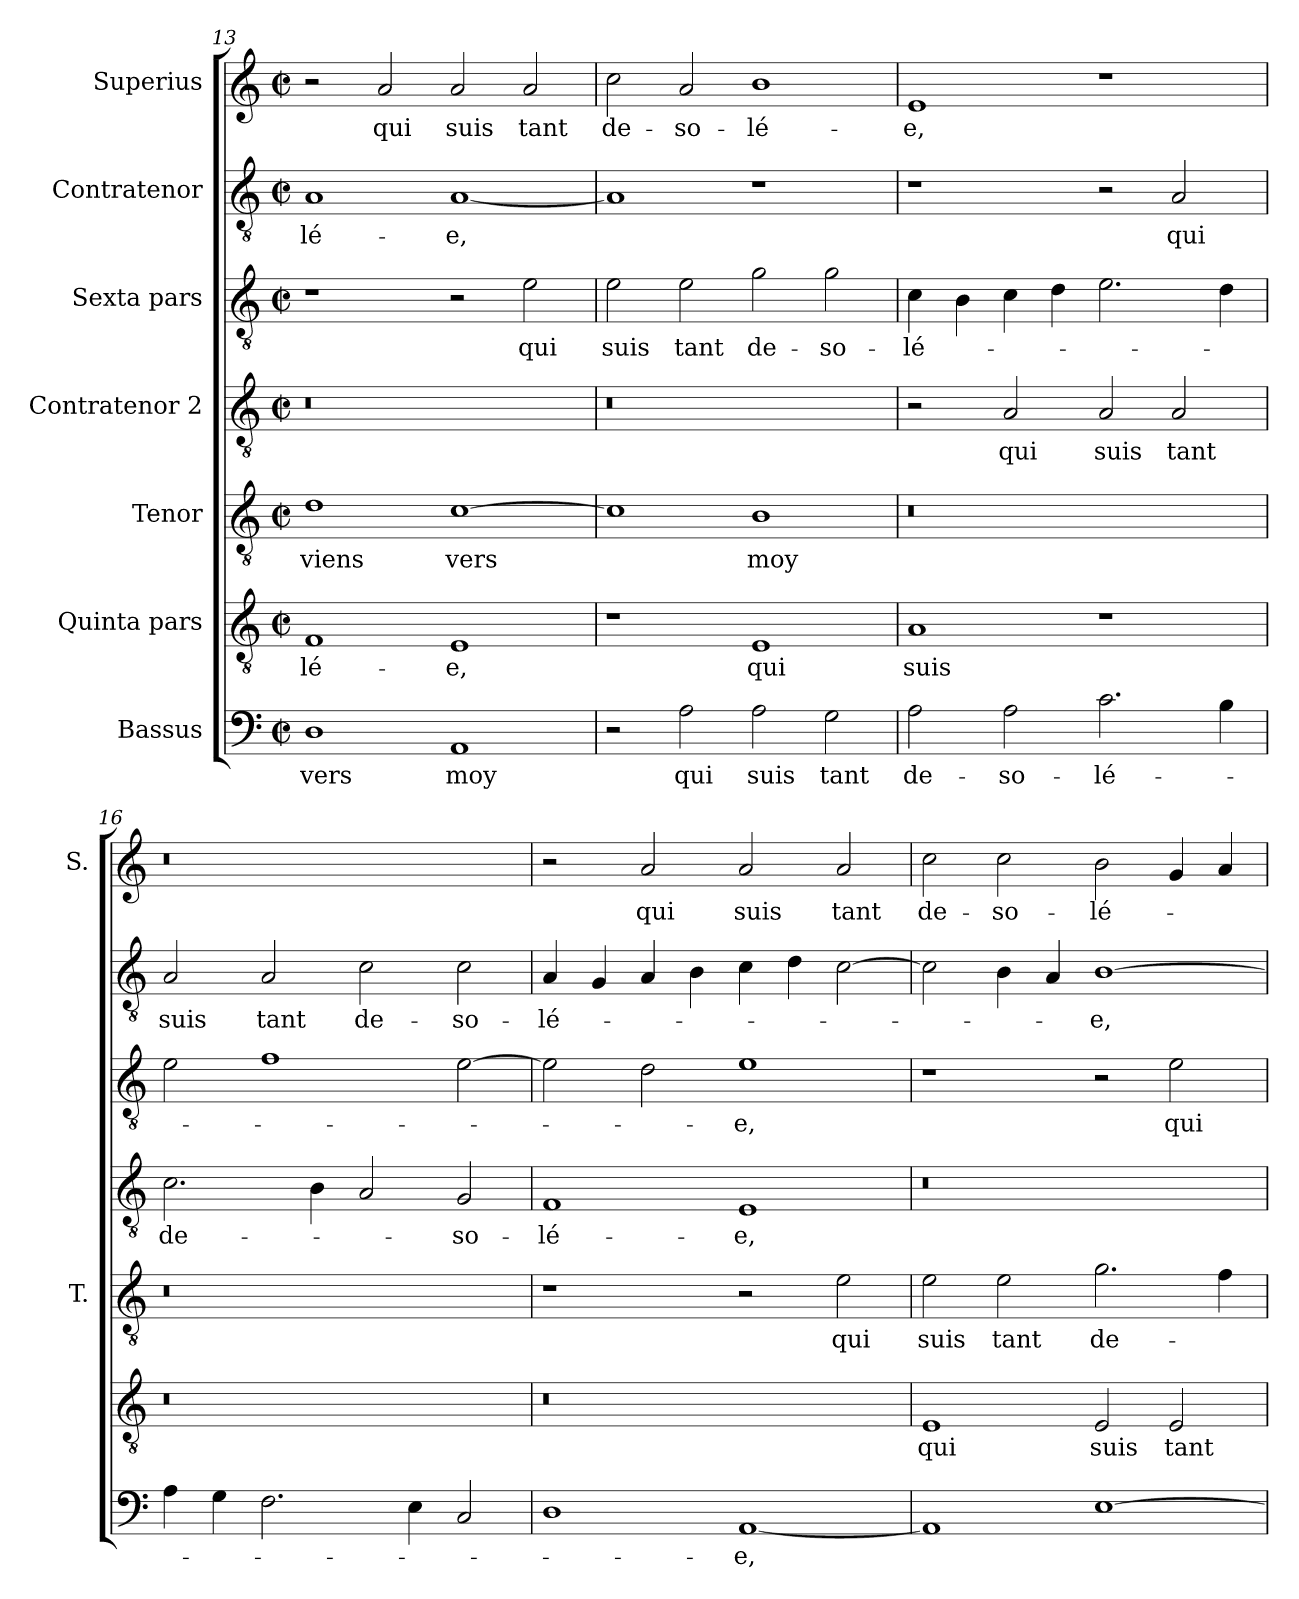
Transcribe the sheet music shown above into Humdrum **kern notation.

**kern	**text	**kern	**text	**kern	**text	**kern	**text	**kern	**text	**kern	**text	**kern	**text
*part7	*part7	*part6	*part6	*part5	*part5	*part4	*part4	*part3	*part3	*part2	*part2	*part1	*part1
*staff7	*staff7	*staff6	*staff6	*staff5	*staff5	*staff4	*staff4	*staff3	*staff3	*staff2	*staff2	*staff1	*staff1
*I"Bassus	*	*I"Quinta pars	*	*I"Tenor	*	*I"Contratenor 2	*	*I"Sexta pars	*	*I"Contratenor	*	*I"Superius	*
*	*	*	*	*I'T.	*	*	*	*	*	*	*	*I'S.	*
*clefF4	*	*clefGv2	*	*clefGv2	*	*clefGv2	*	*clefGv2	*	*clefGv2	*	*clefG2	*
*k[]	*	*k[]	*	*k[]	*	*k[]	*	*k[]	*	*k[]	*	*k[]	*
*C:	*	*C:	*	*C:	*	*C:	*	*C:	*	*C:	*	*C:	*
*M2/2	*	*M2/2	*	*M2/2	*	*M2/2	*	*M2/2	*	*M2/2	*	*M2/2	*
*met(c|)	*	*met(c|)	*	*met(c|)	*	*met(c|)	*	*met(c|)	*	*met(c|)	*	*met(c|)	*
=13	=13	=13	=13	=13	=13	=13	=13	=13	=13	=13	=13	=13	=13
!	!	!	!	!	!	!LO:N:vis=0	!	!	!	!	!	!	!
1D\	vers	1F/	-lé-	1d\	-viens	1r	.	1r	.	1A/	-lé-	2r	.
.	.	.	.	.	.	.	.	.	.	.	.	2a/	qui
1AA/	moy	1E/	-e,	[1c\	vers	1ryy	.	2r	.	[1A/	-e,	2a/	suis
.	.	.	.	.	.	.	.	2e\	qui	.	.	2a/	tant
=14	=14	=14	=14	=14	=14	=14	=14	=14	=14	=14	=14	=14	=14
!	!	!	!	!	!	!LO:N:vis=0	!	!	!	!	!	!	!
2r	.	1r	.	1c\]	.	1r	.	2e\	suis	1A/]	.	2cc\	de-
2A\	qui	.	.	.	.	.	.	2e\	tant	.	.	2a/	-so-
2A\	suis	1E/	qui	1B\	moy	1ryy	.	2g\	de-	1r	.	1b\	-lé-
2G\	tant	.	.	.	.	.	.	2g\	-so-	.	.	.	.
!!LO:PB:g=z
=15	=15	=15	=15	=15	=15	=15	=15	=15	=15	=15	=15	=15	=15
!	!	!	!	!LO:N:vis=0	!	!	!	!	!	!	!	!	!
2A\	de-	1A/	suis	1r	.	2r	.	4c\	-lé-	1r	.	1e/	-e,
.	.	.	.	.	.	.	.	4B\	.	.	.	.	.
2A\	-so-	.	.	.	.	2A/	qui	4c\	.	.	.	.	.
.	.	.	.	.	.	.	.	4d\	.	.	.	.	.
2.c\	-lé-	1r	.	1ryy	.	2A/	suis	2.e\	.	2r	.	1r	.
.	.	.	.	.	.	2A/	tant	.	.	2A/	qui	.	.
4B\	.	.	.	.	.	.	.	4d\	.	.	.	.	.
=16	=16	=16	=16	=16	=16	=16	=16	=16	=16	=16	=16	=16	=16
!	!	!LO:N:vis=0	!	!LO:N:vis=0	!	!	!	!	!	!	!	!LO:N:vis=0	!
4A\	.	1r	.	1r	.	2.c\	de-	2e\	.	2A/	suis	1r	.
4G\	.	.	.	.	.	.	.	.	.	.	.	.	.
2.F\	.	.	.	.	.	.	.	1f\	.	2A/	tant	.	.
.	.	.	.	.	.	4B\	.	.	.	.	.	.	.
.	.	1ryy	.	1ryy	.	2A/	.	.	.	2c\	de-	1ryy	.
4E\	.	.	.	.	.	.	.	.	.	.	.	.	.
2C/	.	.	.	.	.	2G/	-so-	[2e\	.	2c\	-so-	.	.
=17	=17	=17	=17	=17	=17	=17	=17	=17	=17	=17	=17	=17	=17
!	!	!LO:N:vis=0	!	!	!	!	!	!	!	!	!	!	!
1D\	.	1r	.	1r	.	1F/	-lé-	2e\]	.	4A/	-lé-	2r	.
.	.	.	.	.	.	.	.	.	.	4G/	.	.	.
.	.	.	.	.	.	.	.	2d\	.	4A/	.	2a/	qui
.	.	.	.	.	.	.	.	.	.	4B\	.	.	.
[1AA/	-e,	1ryy	.	2r	.	1E/	-e,	1e\	-e,	4c\	.	2a/	suis
.	.	.	.	.	.	.	.	.	.	4d\	.	.	.
.	.	.	.	2e\	qui	.	.	.	.	[2c\	.	2a/	tant
=18	=18	=18	=18	=18	=18	=18	=18	=18	=18	=18	=18	=18	=18
!	!	!	!	!	!	!LO:N:vis=0	!	!	!	!	!	!	!
1AA/]	.	1E/	qui	2e\	suis	1r	.	1r	.	2c\]	.	2cc\	de-
.	.	.	.	2e\	tant	.	.	.	.	4B\	.	2cc\	-so-
.	.	.	.	.	.	.	.	.	.	4A/	.	.	.
[1E\	.	2E/	suis	2.g\	de-	1ryy	.	2r	.	[1B\	-e,	2b\	-lé-
.	.	2E/	tant	.	.	.	.	2e\	qui	.	.	4g/	.
.	.	.	.	4f\	.	.	.	.	.	.	.	4a/	.
=	=	=	=	=	=	=	=	=	=	=	=	=	=
*-	*-	*-	*-	*-	*-	*-	*-	*-	*-	*-	*-	*-	*-
